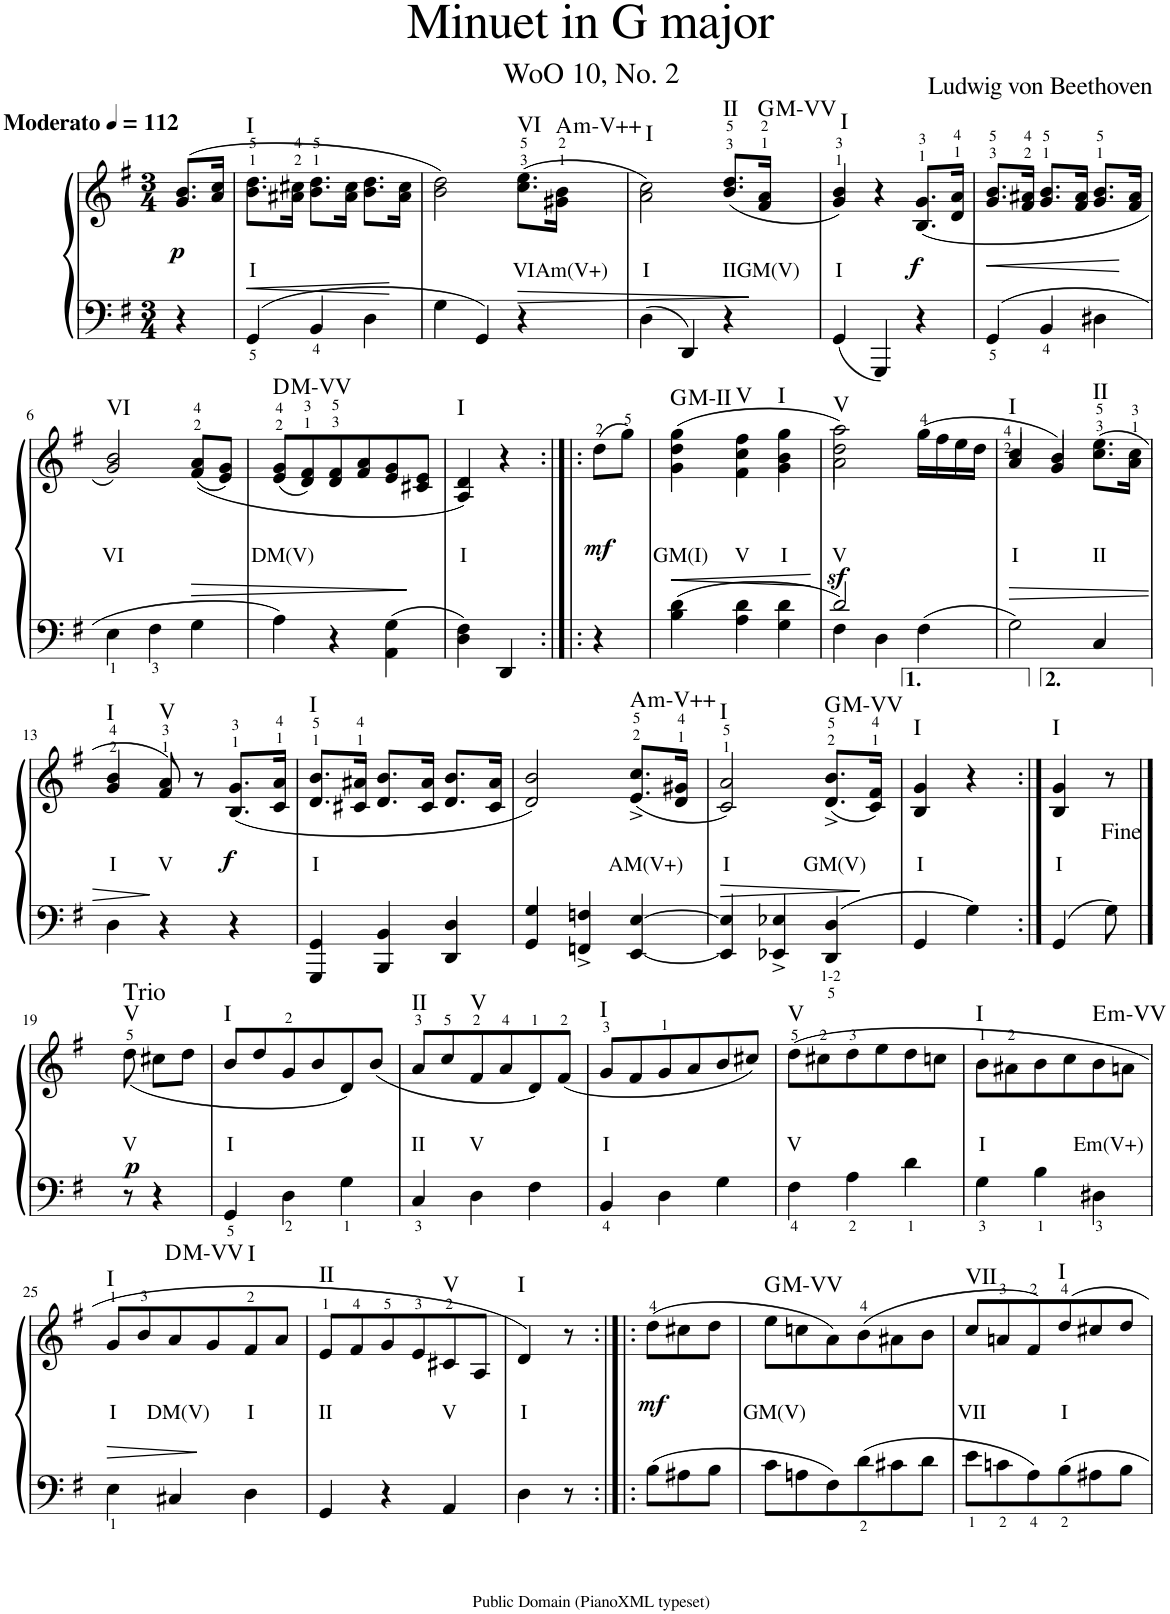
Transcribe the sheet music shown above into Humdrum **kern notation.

**kern	**kern	**text	**dynam	**harte
*part1	*part1	*part1	*part1	*part1
*staff2	*staff1	*staff1	*staff1/2	*
*I"Piano	*	*	*	*
*I'Pno.	*	*	*	*
*clefF4	*clefG2	*	*	*
*k[f#]	*k[f#]	*	*	*
*M3/4	*M3/4	*	*	*
*MM112	*MM112	*	*	*
=	=	=	=	=
!	!LO:TX:a:B:t=Moderato	!	!	!
!	!	!	!LO:DY:b	!
4r	(8.g/ 8.b/L	.	p	.
.	16a/ 16cc/Jk	.	.	.
=1	=1	=1	=1	=1
!	!	!LO:LY:b	!LO:HP:b	!LO:H:kt=I
4GG/	8.b\ 8.dd\L	I	<	N
.	16a#X\ 16cc#X\Jk	.	.	.
4BB/	8.b\ 8.dd\L	.	.	.
.	16a#\ 16cc#\Jk	.	.	.
4D\	8.b\ 8.dd\L	.	.	.
.	16a#\ 16cc#\Jk	.	[	.
=2	=2	=2	=2	=2
4G\	2b\ 2dd\)	.	.	.
4GG/	.	.	.	.
!	!	!LO:LY:b	!LO:HP:b	!LO:H:kt=VI
4r	(8.cc\ 8.ee\L	VI	>	N
!	!	!LO:LY:b	!	!LO:H:kt=m
.	16g#X\ 16b\Jk	Am(V+)	.	A:(b3,#5)
=3	=3	=3	=3	=3
!	!	!LO:LY:b	!	!LO:H:kt=I
4D\	2a\ 2cc\)	I	.	N
4DD/	.	.	.	.
!	!	!LO:LY:b	!	!LO:H:kt=II
4r	(8.b/ 8.dd/L	II	.	N
!	!	!LO:LY:b	!	!LO:H:kt=M
.	16f#/ 16a/Jk	GM(V)	]	G:maj
=4	=4	=4	=4	=4
!	!	!LO:LY:b	!	!LO:H:kt=I
4GG/	4g/ 4b/)	I	.	N
4GGG/	4r	.	.	.
!	!	!	!LO:DY:b	!
4r	(8.B/ 8.g/L	.	f	.
.	16d/ 16a/Jk	.	.	.
=5	=5	=5	=5	=5
!	!	!	!LO:HP:b	!
4GG/	8.g/ 8.b/L	.	<	.
.	16f#/ 16a#X/Jk	.	.	.
4BB/	8.g/ 8.b/L	.	.	.
.	16f#/ 16a#/Jk	.	.	.
4D#X\	8.g/ 8.b/L	.	.	.
.	16f#/ 16a#/Jk	.	[	.
!!LO:LB:g=z
=6	=6	=6	=6	=6
!	!	!LO:LY:b	!	!LO:H:kt=VI
4E\	2g/ 2b/)	VI	.	N
4F#\	.	.	.	.
!	!	!	!LO:HP:b	!
4G\	((8f#/ 8a/L	.	>	.
.	8e/ 8g/J)	.	.	.
=7	=7	=7	=7	=7
!	!	!LO:LY:b	!	!LO:H:kt=M
4A\	(8e/ 8g/L	DM(V)	.	D:maj
.	8d/ 8f#/)	.	.	.
4r	8d/ 8f#/	.	.	.
.	8f#/ 8a/	.	.	.
4AA\ 4G\	8e/ 8g/	.	.	.
.	8c#X/ 8e/J	.	]	.
=8	=8	=8	=8	=8
!	!	!LO:LY:b	!	!LO:H:kt=I
4D\ 4F#\	4A/ 4d/)	I	.	N
4DD/	4r	.	.	.
=9:|!|:	=9:|!|:	=9:|!|:	=9:|!|:	=9:|!|:
!	!	!	!LO:DY:b	!
4r	(8dd\L	.	mf	.
.	8gg\J)	.	.	.
=10	=10	=10	=10	=10
!	!	!LO:LY:b	!LO:HP:b	!LO:H:kt=M
4B\ 4d\	(4g\ 4dd\ 4gg\	GM(I)	<	G:maj
!	!	!LO:LY:b	!	!LO:H:kt=V
4A\ 4d\	4f#\ 4cc\ 4ff#\	V	.	N
!	!	!LO:LY:b	!	!LO:H:kt=I
4G\ 4d\	4g\ 4b\ 4gg\	I	.	N
.	.	.	[	.
=11	=11	=11	=11	=11
*^	*	*	*	*
!	!	!	!LO:LY:b	!LO:DY:b	!LO:H:kt=V
*	*	*^	*	*	*
2d/	4F#\	2dd\ 2aa\)	2a\	V	sf	N
.	4D\	.	.	.	.	.
4F#\	4ryy	(>16gg\LL	4ryy	.	.	.
.	.	16ff#\	.	.	.	.
.	.	16ee\	.	.	.	.
.	.	16dd\JJ	.	.	.	.
*v	*v	*	*	*	*	*
=12	=12	=12	=12	=12	=12
!	!	!	!LO:LY:b	!LO:HP:b	!LO:H:kt=I
2G\	4cc/	4a/	I	>	N
.	4b/)	4g/	.	.	.
!	!	!	!LO:LY:b	!	!LO:H:kt=II
4C/	(>8.cc\ 8.ee\L	4ryy	II	.	N
.	16a\ 16cc\Jk	.	.	.	.
*	*v	*v	*	*	*
!!LO:LB:g=z
=13	=13	=13	=13	=13
!	!	!LO:LY:b	!	!LO:H:kt=I
4D\	4g/ 4b/	I	.	N
!	!	!LO:LY:b	!	!LO:H:kt=V
4r	8f#/ 8a/)	V	]	N
.	8r	.	.	.
!	!	!	!LO:DY:b	!
4r	(8.B/ 8.g/L	.	f	.
.	16c/ 16a/Jk	.	.	.
=14	=14	=14	=14	=14
!	!	!LO:LY:b	!	!LO:H:kt=I
4GGG/ 4GG/	8.d/ 8.b/L	I	.	N
.	16c#X/ 16a#X/Jk	.	.	.
4BBB/ 4BB/	8.d/ 8.b/L	.	.	.
.	16c#/ 16a#/Jk	.	.	.
4DD/ 4D/	8.d/ 8.b/L	.	.	.
.	16c#/ 16a#/Jk	.	.	.
=15	=15	=15	=15	=15
4GG/ 4G/	2d/ 2b/)	.	.	.
4FFn/^ 4Fn/^	.	.	.	.
!	!	!LO:LY:b	!	!LO:H:kt=m
[<4EE/ [4E/	(8.e/^ 8.cc/^L	AM(V+)	.	A:(b3,#5)
.	16d/ 16g#X/Jk	.	.	.
=16	=16	=16	=16	=16
!	!	!LO:LY:b	!LO:HP:b	!LO:H:kt=I
4EE/] 4E/]	2c/ 2a/)	I	>	N
4EE-X/^ 4E-X/^	.	.	.	.
!	!	!LO:LY:b	!	!LO:H:kt=M
4DD/ 4D/	(8.d/^ 8.b/^L	GM(V)	.	G:maj
.	16c/ 16f#/Jk)	.	]	.
=17	=17	=17	=17	=17
!	!	!LO:LY:b	!	!LO:H:kt=I
4GG/	4B/ 4g/	I	.	N
4G\	4r	.	.	.
=18:|!	=18:|!	=18:|!	=18:|!	=18:|!
!	!	!LO:LY:b	!	!LO:H:kt=I
4GG/	4B/ 4g/	I	.	N
8G\	8r	.	.	.
!!LO:LB:g=z
=19|!:	=19|!:	=19|!:	=19|!:	=19|!:
!	!LO:TX:a:t=Trio	!	!	!
!	!	!LO:LY:b	!LO:DY:b	!LO:H:kt=V
8r	(<8dd\	V	p	N
4r	8cc#X\L	.	.	.
.	8dd\J	.	.	.
=20	=20	=20	=20	=20
!	!	!LO:LY:b	!	!LO:H:kt=I
4GG/	8b/L	I	.	N
.	8dd/	.	.	.
4D\	8g/	.	.	.
.	8b/	.	.	.
4G\	8d/)	.	.	.
.	(8b/J	.	.	.
=21	=21	=21	=21	=21
!	!	!LO:LY:b	!	!LO:H:kt=II
4C/	8a/L	II	.	N
.	8cc/	.	.	.
!	!	!LO:LY:b	!	!LO:H:kt=V
4D\	8f#/	V	.	N
.	8a/	.	.	.
4F#\	8d/)	.	.	.
.	(8f#/J	.	.	.
=22	=22	=22	=22	=22
!	!	!LO:LY:b	!	!LO:H:kt=I
4BB/	8g/L	I	.	N
.	8f#/	.	.	.
4D\	8g/	.	.	.
.	8a/	.	.	.
4G\	8b/	.	.	.
.	8cc#X/J)	.	.	.
=23	=23	=23	=23	=23
!	!	!LO:LY:b	!	!LO:H:kt=V
4F#\	(8dd\L	V	.	N
.	8cc#X\	.	.	.
4A\	8dd\	.	.	.
.	8ee\	.	.	.
4d\	8dd\	.	.	.
.	8ccn\J	.	.	.
=24	=24	=24	=24	=24
!	!	!LO:LY:b	!	!LO:H:kt=I
4G\	8b\L	I	.	N
.	8a#X\	.	.	.
4B\	8b\	.	.	.
.	8cc\	.	.	.
!	!	!LO:LY:b	!	!LO:H:kt=m
4D#X\	8b\	Em(V+)	.	E:min
.	8an\J	.	.	.
!!LO:LB:g=z
=25	=25	=25	=25	=25
!	!	!LO:LY:b	!LO:HP:b	!LO:H:kt=I
4E\	8g/L	I	>	N
.	8b/	.	.	.
!	!	!LO:LY:b	!	!LO:H:kt=M
4C#X/	8a/	DM(V)	.	D:maj
.	8g/	.	]	.
!	!	!LO:LY:b	!	!LO:H:kt=I
4D\	8f#/	I	.	N
.	8a/J	.	.	.
=26	=26	=26	=26	=26
!	!	!LO:LY:b	!	!LO:H:kt=II
4GG/	8e/L	II	.	N
.	8f#/	.	.	.
4r	8g/	.	.	.
.	8e/	.	.	.
!	!	!LO:LY:b	!	!LO:H:kt=V
4AA/	8c#X/	V	.	N
.	8A/J	.	.	.
=27	=27	=27	=27	=27
!	!	!LO:LY:b	!	!LO:H:kt=I
4D\	4d/)	I	.	N
8r	8r	.	.	.
=28:|!|:	=28:|!|:	=28:|!|:	=28:|!|:	=28:|!|:
!	!	!	!LO:DY:b	!
8B\L	(8dd\L	.	mf	.
8A#X\	8cc#X\	.	.	.
8B\J	8dd\J	.	.	.
=29	=29	=29	=29	=29
!	!	!LO:LY:b	!	!LO:H:kt=M
8c\L	8ee\L	GM(V)	.	G:maj
8An\	8ccn\	.	.	.
8F#\	8a\)	.	.	.
8d\	(8b\	.	.	.
8c#X\	8a#X\	.	.	.
8d\J	8b\J	.	.	.
=30	=30	=30	=30	=30
!	!	!LO:LY:b	!	!LO:H:kt=VII
8e\L	8cc/L	VII	.	N
8cn\	8an/	.	.	.
8A\	8f#/)	.	.	.
!	!	!LO:LY:b	!	!LO:H:kt=I
8B\	8dd/	I	.	N
8A#X\	8cc#X/	.	.	.
8B\J	8dd/J	.	.	.
=	=	=	=	=
*-	*-	*-	*-	*-
